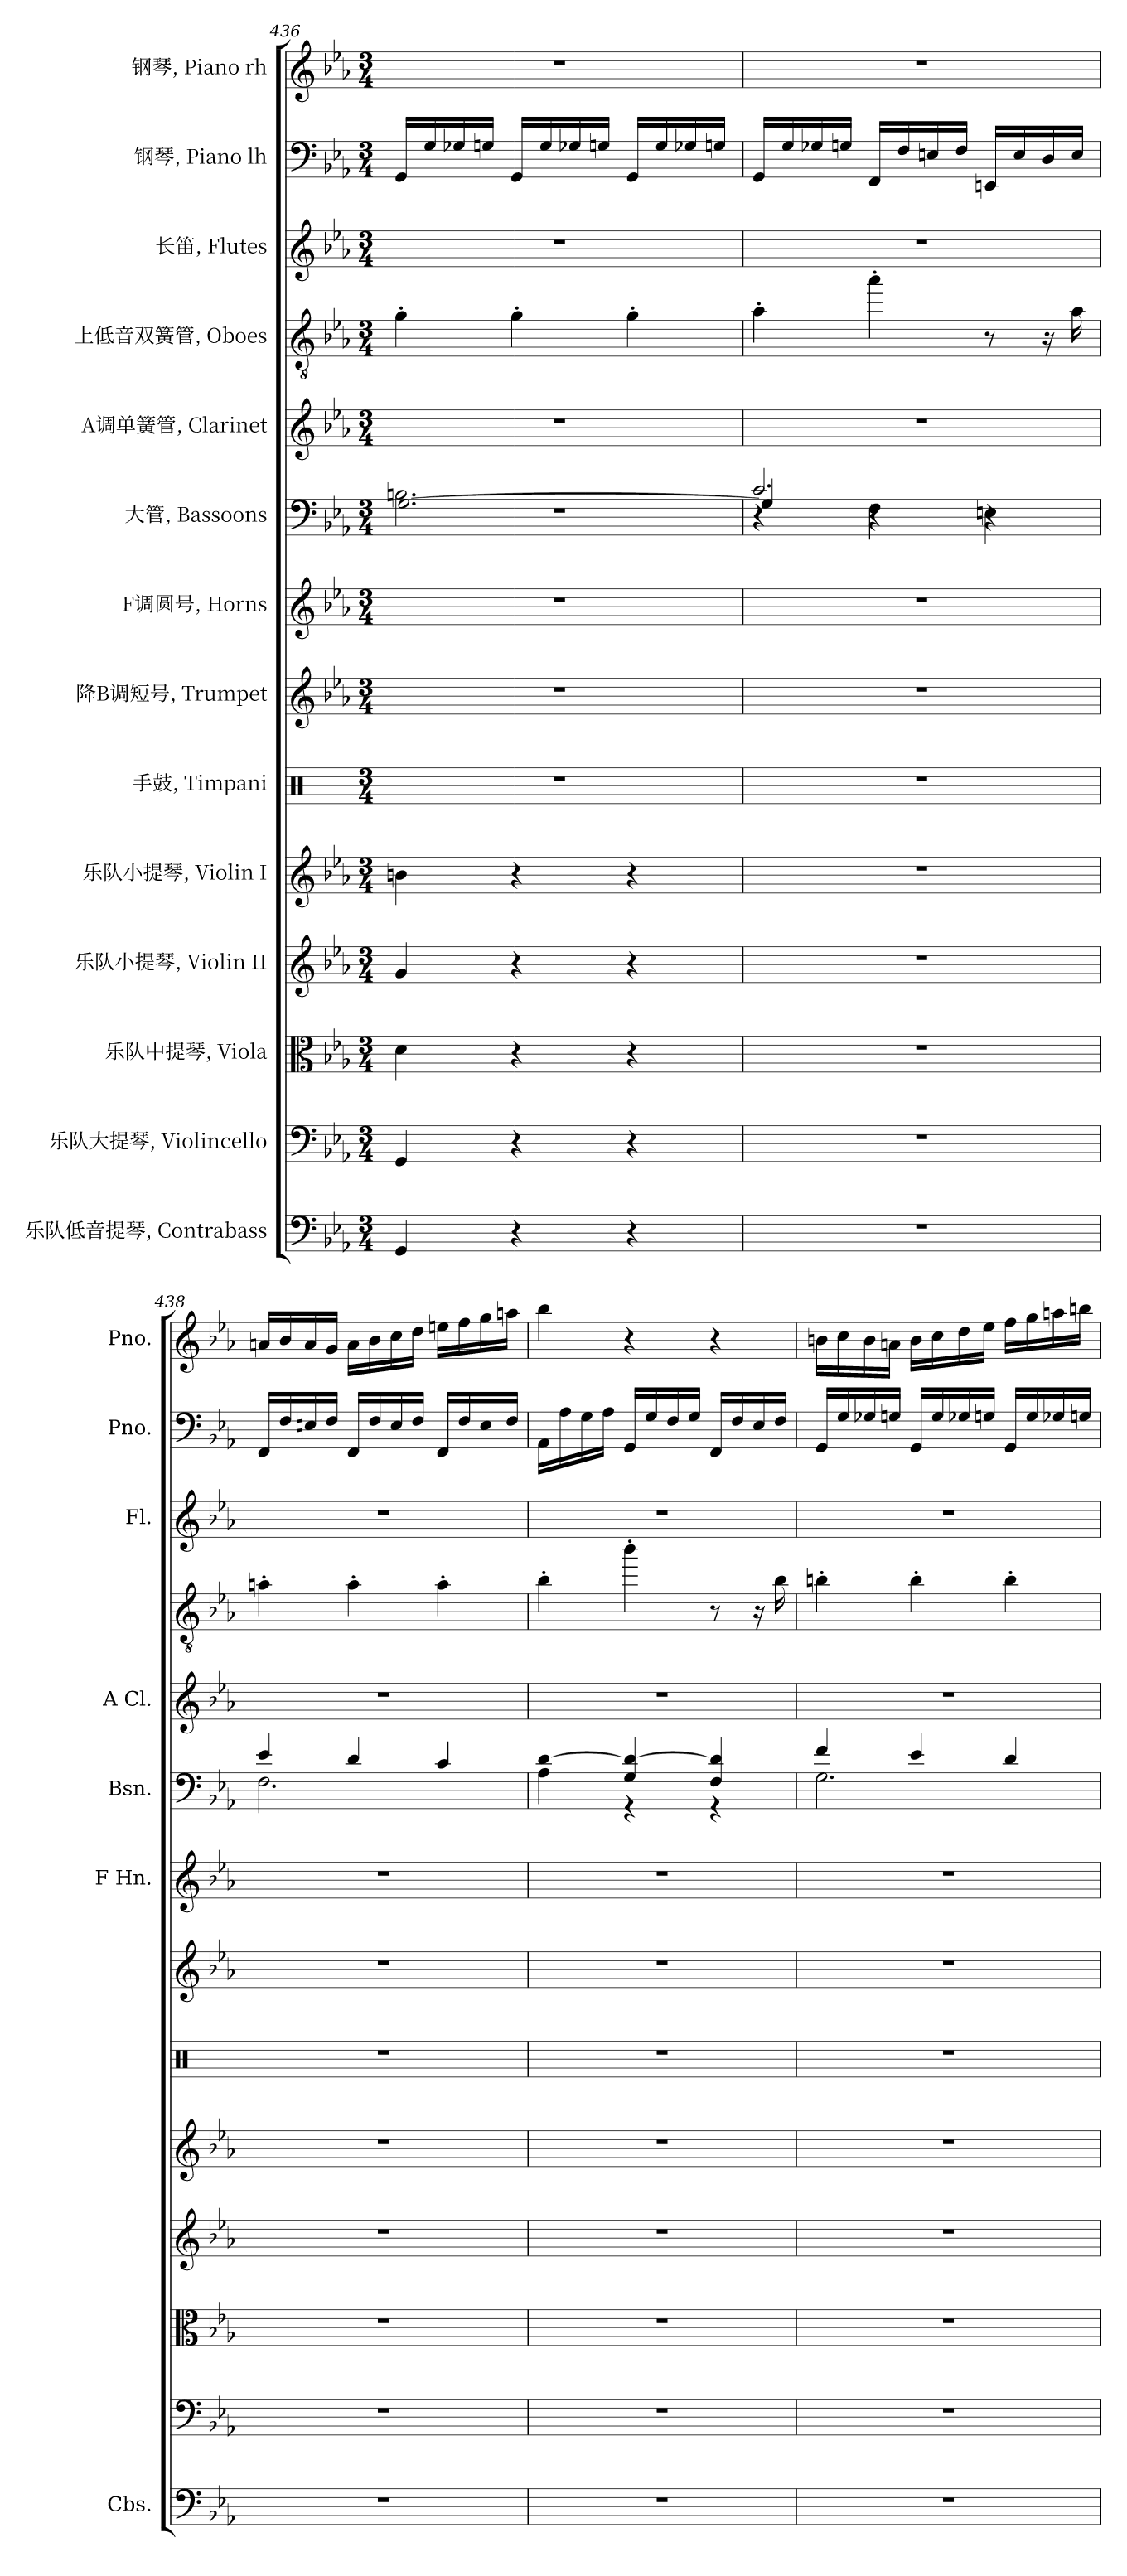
**kern	**kern	**kern	**kern	**kern	**kern	**kern	**kern	**kern	**kern	**kern	**kern	**kern	**kern
*part14	*part13	*part12	*part11	*part10	*part9	*part8	*part7	*part6	*part5	*part4	*part3	*part2	*part1
*staff14	*staff13	*staff12	*staff11	*staff10	*staff9	*staff8	*staff7	*staff6	*staff5	*staff4	*staff3	*staff2	*staff1
*I"乐队低音提琴, Contrabass	*I"乐队大提琴, Violincello	*I"乐队中提琴, Viola	*I"乐队小提琴, Violin II	*I"乐队小提琴, Violin I	*I"手鼓, Timpani	*I"降B调短号, Trumpet	*I"F调圆号, Horns	*I"大管, Bassoons	*I"A调单簧管, Clarinet	*I"上低音双簧管, Oboes	*I"长笛, Flutes	*I"钢琴, Piano lh	*I"钢琴, Piano rh
*I'Cbs.	*	*	*	*	*	*	*I'F Hn.	*I'Bsn.	*I'A Cl.	*	*I'Fl.	*I'Pno.	*I'Pno.
!!LO:PB:g=z
*clefF4	*clefF4	*clefC3	*clefG2	*clefG2	*clefX	*clefG2	*clefG2	*clefF4	*clefG2	*clefGv2	*clefG2	*clefF4	*clefG2
*ITrd7c12	*	*	*	*	*	*ITrd1c2	*ITrd4c7	*	*ITrd2c3	*	*	*	*
*k[b-e-a-]	*k[b-e-a-]	*k[b-e-a-]	*k[b-e-a-]	*k[b-e-a-]	*k[]	*k[b-e-a-d-g-]	*k[b-e-a-d-]	*k[b-e-a-]	*k[]	*k[b-e-a-]	*k[b-e-a-]	*k[b-e-a-]	*k[b-e-a-]
*M3/4	*M3/4	*M3/4	*M3/4	*M3/4	*M3/4	*M3/4	*M3/4	*M3/4	*M3/4	*M3/4	*M3/4	*M3/4	*M3/4
=436	=436	=436	=436	=436	=436	=436	=436	=436	=436	=436	=436	=436	=436
*	*	*	*	*	*	*	*	*^	*	*	*	*	*
*	*	*	*	*	*	*	*	*	*^	*	*	*	*	*
4GGG/	4GG/	4d\	4g/	4bn\	2.r	2.r	2.r	2.r	2.Bn\	[2.G/	2.r	4g'\	2.r	16GG/LL	2.r
.	.	.	.	.	.	.	.	.	.	.	.	.	.	16G/	.
.	.	.	.	.	.	.	.	.	.	.	.	.	.	16G-X/	.
.	.	.	.	.	.	.	.	.	.	.	.	.	.	16Gn/JJ	.
4r	4r	4r	4r	4r	.	.	.	.	.	.	.	4g'\	.	16GG/LL	.
.	.	.	.	.	.	.	.	.	.	.	.	.	.	16G/	.
.	.	.	.	.	.	.	.	.	.	.	.	.	.	16G-X/	.
.	.	.	.	.	.	.	.	.	.	.	.	.	.	16Gn/JJ	.
4r	4r	4r	4r	4r	.	.	.	.	.	.	.	4g'\	.	16GG/LL	.
.	.	.	.	.	.	.	.	.	.	.	.	.	.	16G/	.
.	.	.	.	.	.	.	.	.	.	.	.	.	.	16G-X/	.
.	.	.	.	.	.	.	.	.	.	.	.	.	.	16Gn/JJ	.
=437	=437	=437	=437	=437	=437	=437	=437	=437	=437	=437	=437	=437	=437	=437	=437
2.r	2.r	2.r	2.r	2.r	2.r	2.r	2.r	2.c/	4r	4G/]	2.r	4a-'\	2.r	16GG/LL	2.r
.	.	.	.	.	.	.	.	.	.	.	.	.	.	16G/	.
.	.	.	.	.	.	.	.	.	.	.	.	.	.	16G-X/	.
.	.	.	.	.	.	.	.	.	.	.	.	.	.	16Gn/JJ	.
.	.	.	.	.	.	.	.	.	4F\	4r	.	4aa-'\	.	16FF/LL	.
.	.	.	.	.	.	.	.	.	.	.	.	.	.	16F/	.
.	.	.	.	.	.	.	.	.	.	.	.	.	.	16En/	.
.	.	.	.	.	.	.	.	.	.	.	.	.	.	16F/JJ	.
.	.	.	.	.	.	.	.	.	4En\	4r	.	8r	.	16EEn/LL	.
.	.	.	.	.	.	.	.	.	.	.	.	.	.	16E/	.
.	.	.	.	.	.	.	.	.	.	.	.	16r	.	16D/	.
.	.	.	.	.	.	.	.	.	.	.	.	16a-\	.	16E/JJ	.
*	*	*	*	*	*	*	*	*	*v	*v	*	*	*	*	*
!!LO:PB:g=z
=438	=438	=438	=438	=438	=438	=438	=438	=438	=438	=438	=438	=438	=438	=438
2.r	2.r	2.r	2.r	2.r	2.r	2.r	2.r	4e-/	2.F\	2.r	4an'\	2.r	16FF/LL	16an/LL
.	.	.	.	.	.	.	.	.	.	.	.	.	16F/	16b-/
.	.	.	.	.	.	.	.	.	.	.	.	.	16En/	16a/
.	.	.	.	.	.	.	.	.	.	.	.	.	16F/JJ	16g/JJ
.	.	.	.	.	.	.	.	4d/	.	.	4a'\	.	16FF/LL	16a\LL
.	.	.	.	.	.	.	.	.	.	.	.	.	16F/	16b-\
.	.	.	.	.	.	.	.	.	.	.	.	.	16E/	16cc\
.	.	.	.	.	.	.	.	.	.	.	.	.	16F/JJ	16dd\JJ
.	.	.	.	.	.	.	.	4c/	.	.	4a'\	.	16FF/LL	16een\LL
.	.	.	.	.	.	.	.	.	.	.	.	.	16F/	16ff\
.	.	.	.	.	.	.	.	.	.	.	.	.	16E/	16gg\
.	.	.	.	.	.	.	.	.	.	.	.	.	16F/JJ	16aan\JJ
=439	=439	=439	=439	=439	=439	=439	=439	=439	=439	=439	=439	=439	=439	=439
2.r	2.r	2.r	2.r	2.r	2.r	2.r	2.r	[4d/	4A-\	2.r	4b-'\	2.r	16AA-\LL	4bb-\
.	.	.	.	.	.	.	.	.	.	.	.	.	16A-\	.
.	.	.	.	.	.	.	.	.	.	.	.	.	16G\	.
.	.	.	.	.	.	.	.	.	.	.	.	.	16A-\JJ	.
.	.	.	.	.	.	.	.	4G/ 4d/_	4r	.	4bb-'\	.	16GG/LL	4r
.	.	.	.	.	.	.	.	.	.	.	.	.	16G/	.
.	.	.	.	.	.	.	.	.	.	.	.	.	16F/	.
.	.	.	.	.	.	.	.	.	.	.	.	.	16G/JJ	.
.	.	.	.	.	.	.	.	4F/ 4d/]	4r	.	8r	.	16FF/LL	4r
.	.	.	.	.	.	.	.	.	.	.	.	.	16F/	.
.	.	.	.	.	.	.	.	.	.	.	16r	.	16E-/	.
.	.	.	.	.	.	.	.	.	.	.	16b-\	.	16F/JJ	.
!!LO:PB:g=z
=440	=440	=440	=440	=440	=440	=440	=440	=440	=440	=440	=440	=440	=440	=440
2.r	2.r	2.r	2.r	2.r	2.r	2.r	2.r	4f/	2.G\	2.r	4bn'\	2.r	16GG/LL	16bn\LL
.	.	.	.	.	.	.	.	.	.	.	.	.	16G/	16cc\
.	.	.	.	.	.	.	.	.	.	.	.	.	16G-X/	16b\
.	.	.	.	.	.	.	.	.	.	.	.	.	16Gn/JJ	16an\JJ
.	.	.	.	.	.	.	.	4e-/	.	.	4b'\	.	16GG/LL	16b\LL
.	.	.	.	.	.	.	.	.	.	.	.	.	16G/	16cc\
.	.	.	.	.	.	.	.	.	.	.	.	.	16G-X/	16dd\
.	.	.	.	.	.	.	.	.	.	.	.	.	16Gn/JJ	16ee-\JJ
.	.	.	.	.	.	.	.	4d/	.	.	4b'\	.	16GG/LL	16ff\LL
.	.	.	.	.	.	.	.	.	.	.	.	.	16G/	16gg\
.	.	.	.	.	.	.	.	.	.	.	.	.	16G-X/	16aan\
.	.	.	.	.	.	.	.	.	.	.	.	.	16Gn/JJ	16bbn\JJ
*	*	*	*	*	*	*	*	*v	*v	*	*	*	*	*
=	=	=	=	=	=	=	=	=	=	=	=	=	=
*-	*-	*-	*-	*-	*-	*-	*-	*-	*-	*-	*-	*-	*-
